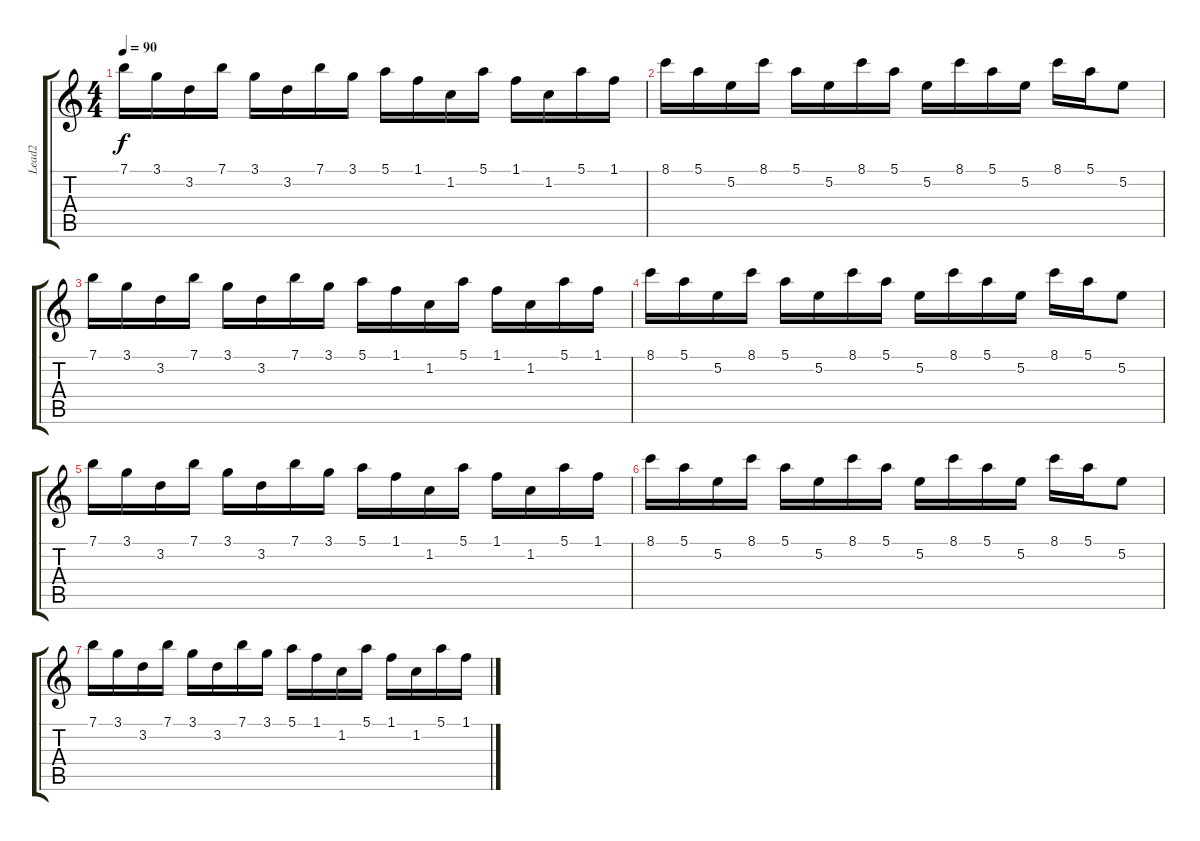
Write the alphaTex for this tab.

\track ("Lead2" "Lead2") {instrument distortionguitar}
\staff {score tabs}
\tuning (E4 B3 G3 D3 A2 E2) {hide}
\ts (4 4)
\tempo 90
\clef g2
\ks c
7.1.16{dy f} 3.1.16 3.2.16 7.1.16 3.1.16 3.2.16 7.1.16 3.1.16 5.1.16 1.1.16 1.2.16 5.1.16 1.1.16 1.2.16 5.1.16 1.1.16 |
8.1.16 5.1.16 5.2.16 8.1.16 5.1.16 5.2.16 8.1.16 5.1.16 5.2.16 8.1.16 5.1.16 5.2.16 8.1.16 5.1.16 5.2.8 |
7.1.16 3.1.16 3.2.16 7.1.16 3.1.16 3.2.16 7.1.16 3.1.16 5.1.16 1.1.16 1.2.16 5.1.16 1.1.16 1.2.16 5.1.16 1.1.16 |
8.1.16 5.1.16 5.2.16 8.1.16 5.1.16 5.2.16 8.1.16 5.1.16 5.2.16 8.1.16 5.1.16 5.2.16 8.1.16 5.1.16 5.2.8 |
7.1.16 3.1.16 3.2.16 7.1.16 3.1.16 3.2.16 7.1.16 3.1.16 5.1.16 1.1.16 1.2.16 5.1.16 1.1.16 1.2.16 5.1.16 1.1.16 |
8.1.16 5.1.16 5.2.16 8.1.16 5.1.16 5.2.16 8.1.16 5.1.16 5.2.16 8.1.16 5.1.16 5.2.16 8.1.16 5.1.16 5.2.8 |
7.1.16 3.1.16 3.2.16 7.1.16 3.1.16 3.2.16 7.1.16 3.1.16 5.1.16 1.1.16 1.2.16 5.1.16 1.1.16 1.2.16 5.1.16 1.1.16
